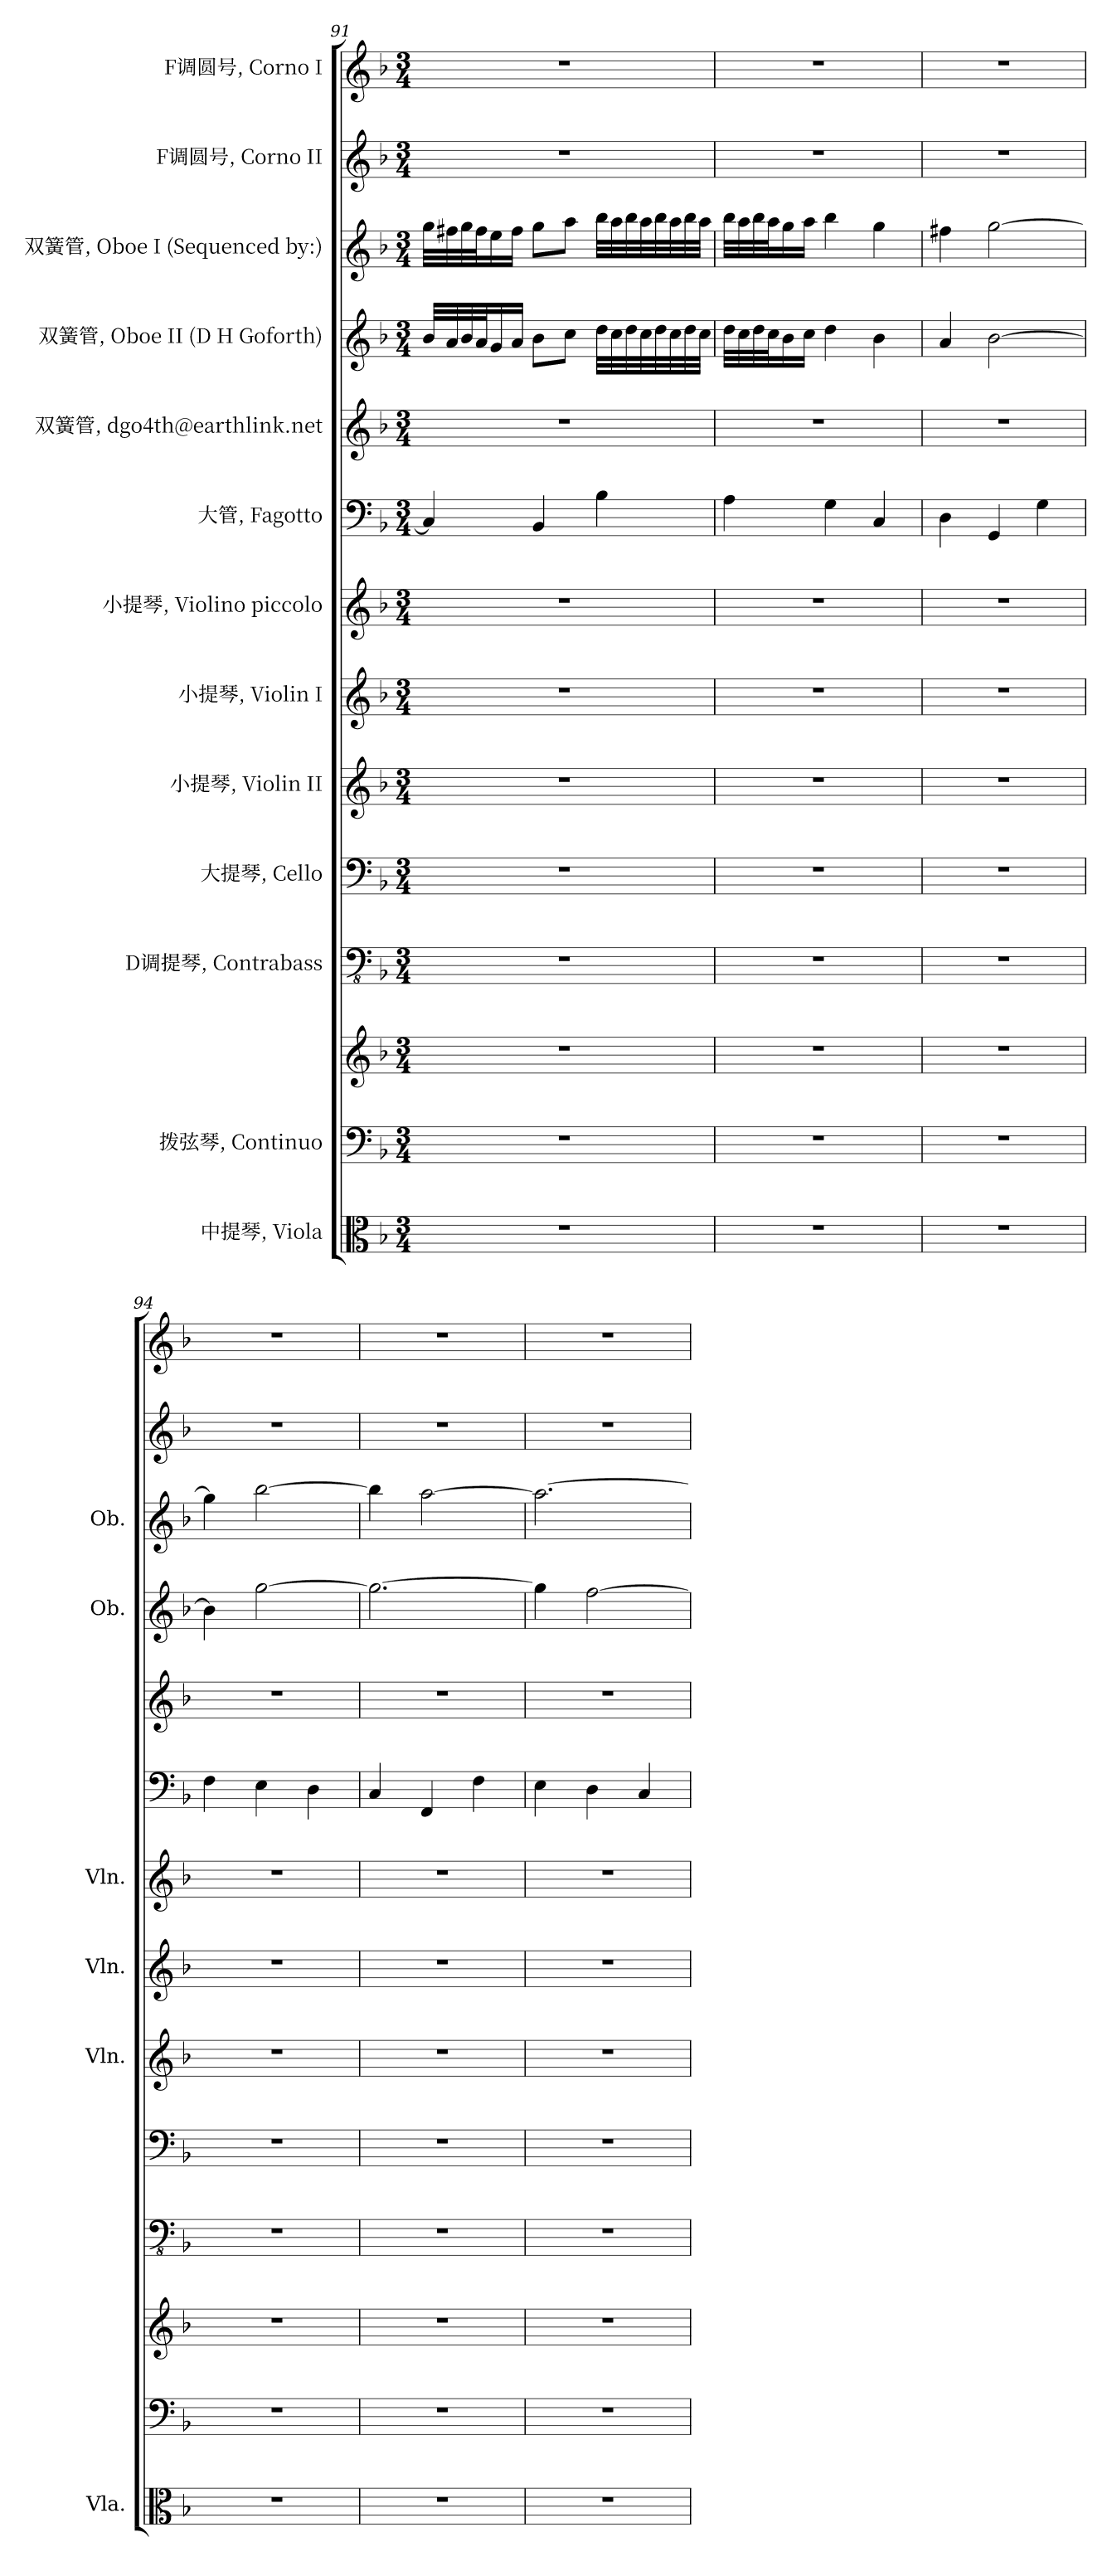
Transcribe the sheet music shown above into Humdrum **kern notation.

**kern	**kern	**kern	**kern	**kern	**kern	**kern	**kern	**kern	**kern	**kern	**kern	**kern	**kern
*part13	*part12	*part12	*part11	*part10	*part9	*part8	*part7	*part6	*part5	*part4	*part3	*part2	*part1
*staff14	*staff13	*staff12	*staff11	*staff10	*staff9	*staff8	*staff7	*staff6	*staff5	*staff4	*staff3	*staff2	*staff1
*I"中提琴, Viola	*I"拨弦琴, Continuo	*	*I"D调提琴, Contrabass	*I"大提琴, Cello	*I"小提琴, Violin II	*I"小提琴, Violin I	*I"小提琴, Violino piccolo	*I"大管, Fagotto	*I"双簧管, dgo4th@earthlink.net	*I"双簧管, Oboe II (D H Goforth)	*I"双簧管, Oboe I (Sequenced by:)	*I"F调圆号, Corno II	*I"F调圆号, Corno I
*I'Vla.	*	*	*	*	*I'Vln.	*I'Vln.	*I'Vln.	*	*	*I'Ob.	*I'Ob.	*	*
!!LO:PB:g=z
*clefC3	*clefF4	*clefG2	*clefFv4	*clefF4	*clefG2	*clefG2	*clefG2	*clefF4	*clefG2	*clefG2	*clefG2	*clefG2	*clefG2
*	*	*	*ITrd7c12	*	*	*	*	*	*	*	*	*ITrd4c7	*ITrd4c7
*k[b-]	*k[b-]	*k[b-]	*k[b-]	*k[b-]	*k[b-]	*k[b-]	*k[b-]	*k[b-]	*k[b-]	*k[b-]	*k[b-]	*k[b-e-]	*k[b-e-]
*M3/4	*M3/4	*M3/4	*M3/4	*M3/4	*M3/4	*M3/4	*M3/4	*M3/4	*M3/4	*M3/4	*M3/4	*M3/4	*M3/4
=91	=91	=91	=91	=91	=91	=91	=91	=91	=91	=91	=91	=91	=91
2.r	2.r	2.r	2.r	2.r	2.r	2.r	2.r	4C/]	2.r	32b-/LLL	32gg\LLL	2.r	2.r
.	.	.	.	.	.	.	.	.	.	32a/	32ff#X\	.	.
.	.	.	.	.	.	.	.	.	.	32b-/	32gg\	.	.
.	.	.	.	.	.	.	.	.	.	32a/J	32ff#\J	.	.
.	.	.	.	.	.	.	.	.	.	16g/	16ee\	.	.
.	.	.	.	.	.	.	.	.	.	16a/JJ	16ff#\JJ	.	.
.	.	.	.	.	.	.	.	4BB-/	.	8b-\L	8gg\L	.	.
.	.	.	.	.	.	.	.	.	.	8cc\J	8aa\J	.	.
.	.	.	.	.	.	.	.	4B-\	.	32dd\LLL	32bb-\LLL	.	.
.	.	.	.	.	.	.	.	.	.	32cc\	32aa\	.	.
.	.	.	.	.	.	.	.	.	.	32dd\	32bb-\	.	.
.	.	.	.	.	.	.	.	.	.	32cc\	32aa\	.	.
.	.	.	.	.	.	.	.	.	.	32dd\	32bb-\	.	.
.	.	.	.	.	.	.	.	.	.	32cc\	32aa\	.	.
.	.	.	.	.	.	.	.	.	.	32dd\	32bb-\	.	.
.	.	.	.	.	.	.	.	.	.	32cc\JJJ	32aa\JJJ	.	.
=92	=92	=92	=92	=92	=92	=92	=92	=92	=92	=92	=92	=92	=92
2.r	2.r	2.r	2.r	2.r	2.r	2.r	2.r	4A\	2.r	32dd\LLL	32bb-\LLL	2.r	2.r
.	.	.	.	.	.	.	.	.	.	32cc\	32aa\	.	.
.	.	.	.	.	.	.	.	.	.	32dd\	32bb-\	.	.
.	.	.	.	.	.	.	.	.	.	32cc\J	32aa\J	.	.
.	.	.	.	.	.	.	.	.	.	16b-\	16gg\	.	.
.	.	.	.	.	.	.	.	.	.	16cc\JJ	16aa\JJ	.	.
.	.	.	.	.	.	.	.	4G\	.	4dd\	4bb-\	.	.
.	.	.	.	.	.	.	.	4C/	.	4b-\	4gg\	.	.
=93	=93	=93	=93	=93	=93	=93	=93	=93	=93	=93	=93	=93	=93
2.r	2.r	2.r	2.r	2.r	2.r	2.r	2.r	4D\	2.r	4a/	4ff#X\	2.r	2.r
.	.	.	.	.	.	.	.	4GG/	.	[2b-\	[2gg\	.	.
.	.	.	.	.	.	.	.	4G\	.	.	.	.	.
=94	=94	=94	=94	=94	=94	=94	=94	=94	=94	=94	=94	=94	=94
2.r	2.r	2.r	2.r	2.r	2.r	2.r	2.r	4F\	2.r	4b-\]	4gg\]	2.r	2.r
.	.	.	.	.	.	.	.	4E\	.	[2gg\	[2bb-\	.	.
.	.	.	.	.	.	.	.	4D\	.	.	.	.	.
!!LO:PB:g=z
=95	=95	=95	=95	=95	=95	=95	=95	=95	=95	=95	=95	=95	=95
2.r	2.r	2.r	2.r	2.r	2.r	2.r	2.r	4C/	2.r	2.gg\_	4bb-\]	2.r	2.r
.	.	.	.	.	.	.	.	4FF/	.	.	[2aa\	.	.
.	.	.	.	.	.	.	.	4F\	.	.	.	.	.
=96	=96	=96	=96	=96	=96	=96	=96	=96	=96	=96	=96	=96	=96
2.r	2.r	2.r	2.r	2.r	2.r	2.r	2.r	4E\	2.r	4gg\]	2.aa\_	2.r	2.r
.	.	.	.	.	.	.	.	4D\	.	[2ff\	.	.	.
.	.	.	.	.	.	.	.	4C/	.	.	.	.	.
=	=	=	=	=	=	=	=	=	=	=	=	=	=
*-	*-	*-	*-	*-	*-	*-	*-	*-	*-	*-	*-	*-	*-
